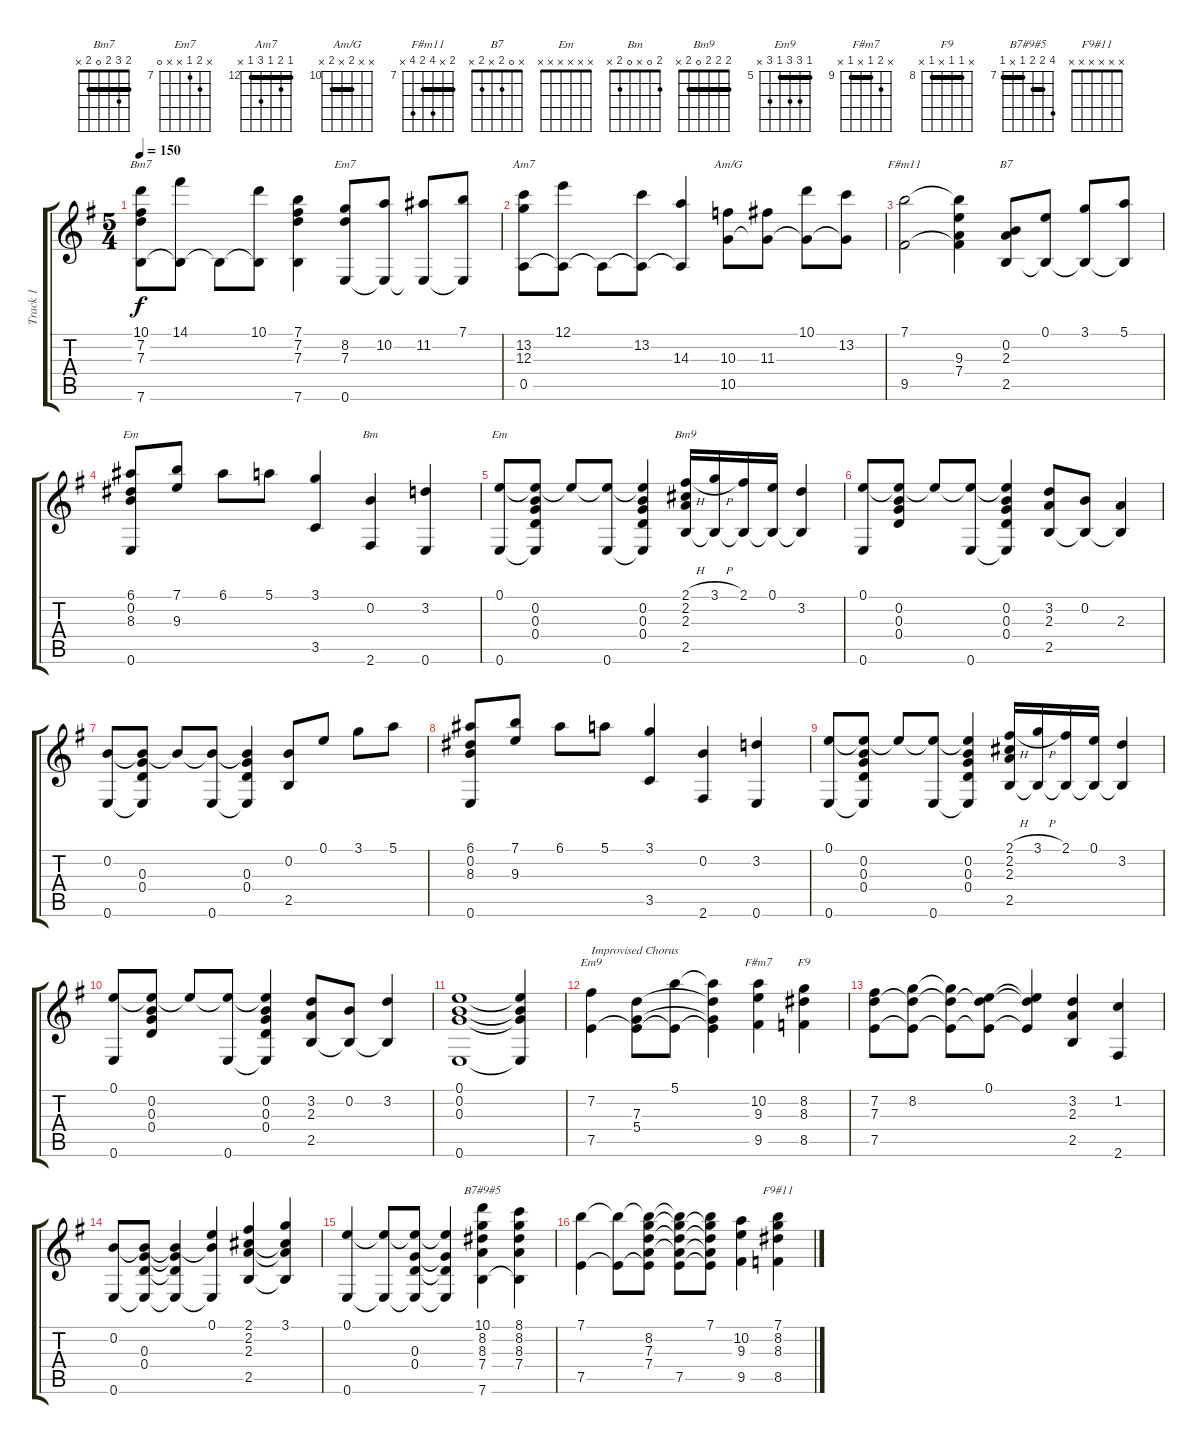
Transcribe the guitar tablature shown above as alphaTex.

\track ("Track 1" "Track 1") {instrument electricguitarjazz}
\staff {score tabs}
\tuning (E4 B3 G3 D3 A2 E2) {hide}
\chord ("Bm7" 2 3 2 0 2 x) {barre 2}
\chord ("Em7" x 8 7 x x 0) {firstfret 7}
\chord ("Am7" 12 13 12 14 12 x) {firstfret 12 barre 12}
\chord ("Am/G" x x 11 x 11 x) {firstfret 10 barre 11}
\chord ("F#m11" 8 x 10 8 10 x) {firstfret 7 barre 8}
\chord ("B7" x 0 2 x 2 x)
\chord ("Em" 0 0 0 2 2 0)
\chord ("Bm" 2 0 x 0 2 x)
\chord ("Em" x x x x x x)
\chord ("Bm9" 2 2 2 0 2 x) {barre 2}
\chord ("Em9" 5 7 7 5 7 x) {firstfret 5 barre 5}
\chord ("F#m7" x 10 9 x 9 x) {firstfret 9 barre 9}
\chord ("F9" x 8 8 x 8 x) {firstfret 8 barre 8}
\chord ("B7#9#5" 10 8 8 7 x 7) {firstfret 7 barre (7 8)}
\chord ("F9#11" x x x x x x)
\ts (5 4)
\tempo 150
\clef g2
\ks g
(10.1 7.2 7.3 7.6).8{ch "Bm7" dy f} (14.1 7.6{t}).8 7.6{t}.8 (10.1 7.6{t}).8 (7.1 7.2 7.3 7.6).4 (8.2 7.3 0.6).8{ch "Em7"} (10.2 0.6{t}).8 (11.2 0.6{t}).8 (7.1 0.6{t}).8 |
(13.2 12.3 0.5).8{ch "Am7"} (12.1 0.5{t}).8 0.5{t}.8 (13.2 0.5{t}).8 (14.3 0.5{t}).4 (10.3 10.5).8{ch "Am/G"} (11.3 10.5{t}).8 (10.1 10.5{t}).8 (13.2 10.5{t}).8 |
(7.1 9.5).2{ch "F#m11"} (7.1{t} 9.3 7.4 9.5{t}).4 (0.2 2.3 2.5).8{ch "B7"} (0.1 2.5{t}).8 (3.1 2.5{t}).8 (5.1 2.5{t}).8 |
(6.1 0.2 8.3 0.6).8{ch "Em"} (7.1 9.3).8 6.1.8 5.1.8 (3.1 3.5).4 (0.2 2.6).4{ch "Bm"} (3.2 0.6).4 |
(0.1 0.6).8{ch "Em"} (0.1{t} 0.2 0.3 0.4 0.6{t}).8 0.1{t}.8 (0.1{t} 0.6).8 (0.1{t} 0.2 0.3 0.4 0.6{t}).4 (2.1{h} 2.2 2.3 2.5).16{ch "Bm9"} (3.1{h} 2.5{t}).16 (2.1 2.5{t}).16 (0.1 2.5{t}).16 (3.2 2.5{t}).4 |
(0.1 0.6).8 (0.1{t} 0.2 0.3 0.4).8 0.1{t}.8 (0.1{t} 0.6).8 (0.1{t} 0.2 0.3 0.4 0.6{t}).4 (3.2 2.3 2.5).8 (0.2 2.5{t}).8 (2.3 2.5{t}).4 |
(0.2 0.6).8 (0.2{t} 0.3 0.4 0.6{t}).8 0.2{t}.8 (0.2{t} 0.6).8 (0.2{t} 0.3 0.4 0.6{t}).4 (0.2 2.5).8 0.1.8 3.1.8 5.1.8 |
(6.1 0.2 8.3 0.6).8 (7.1 9.3).8 6.1.8 5.1.8 (3.1 3.5).4 (0.2 2.6).4 (3.2 0.6).4 |
(0.1 0.6).8 (0.1{t} 0.2 0.3 0.4 0.6{t}).8 0.1{t}.8 (0.1{t} 0.6).8 (0.1{t} 0.2 0.3 0.4 0.6{t}).4 (2.1{h} 2.2 2.3 2.5).16 (3.1{h} 2.5{t}).16 (2.1 2.5{t}).16 (0.1 2.5{t}).16 (3.2 2.5{t}).4 |
(0.1 0.6).8 (0.1{t} 0.2 0.3 0.4).8 0.1{t}.8 (0.1{t} 0.6).8 (0.1{t} 0.2 0.3 0.4 0.6{t}).4 (3.2 2.3 2.5).8 (0.2 2.5{t}).8 (3.2 2.5{t}).4 |
(0.1 0.2 0.3 0.6).1 (0.1{t} 0.2{t} 0.3{t} 0.6{t}).4 |
(7.2 7.5).4{ch "Em9" txt "Improvised Chorus"} (7.3 5.4 7.5{t}).8 (5.1 7.5{t}).8 (5.1{t} 7.3{t} 5.4{t} 7.5{t}).4 (10.2 9.3 9.5).4{ch "F#m7"} (8.2 8.3 8.5).4{ch "F9"} |
(7.2 7.3 7.5).8 (8.2 7.3{t} 7.5{t}).8 (8.2{t} 7.3{t} 7.5{t}).8 (0.1 7.3{t} 7.5{t}).8 (0.1{t} 7.3{t} 7.5{t}).4 (3.2 2.3 2.5).4 (1.2 2.6).4 |
(0.2 0.6).8 (0.2{t} 0.3 0.4 0.6{t}).8 (0.2{t} 0.3{t} 0.4{t} 0.6{t}).4 (0.1 0.2{t} 0.6{t}).4 (2.1 2.2 2.3 2.5).4 (3.1 2.2{t} 2.3{t} 2.5{t}).4 |
(0.1 0.6).4 (0.1{t} 0.6{t}).8 (0.1{t} 0.3 0.4 0.6{t}).8 (0.1{t} 0.3{t} 0.4{t} 0.6{t}).4 (10.1 8.2 8.3 7.4 7.6).4{ch "B7#9#5"} (8.1 8.2 8.3 7.4 7.6{t}).4 |
(7.1 7.5).4 (7.1{t} 7.5{t}).8 (7.1{t} 8.2 7.3 7.4 7.5{t}).8 (7.1{t} 8.2{t} 7.3{t} 7.4{t} 7.5).8 (7.1 8.2{t} 7.3{t} 7.4{t} 7.5{t}).8 (10.2 9.3 9.5).4 (7.1 8.2 8.3 8.5).4{ch "F9#11"}
